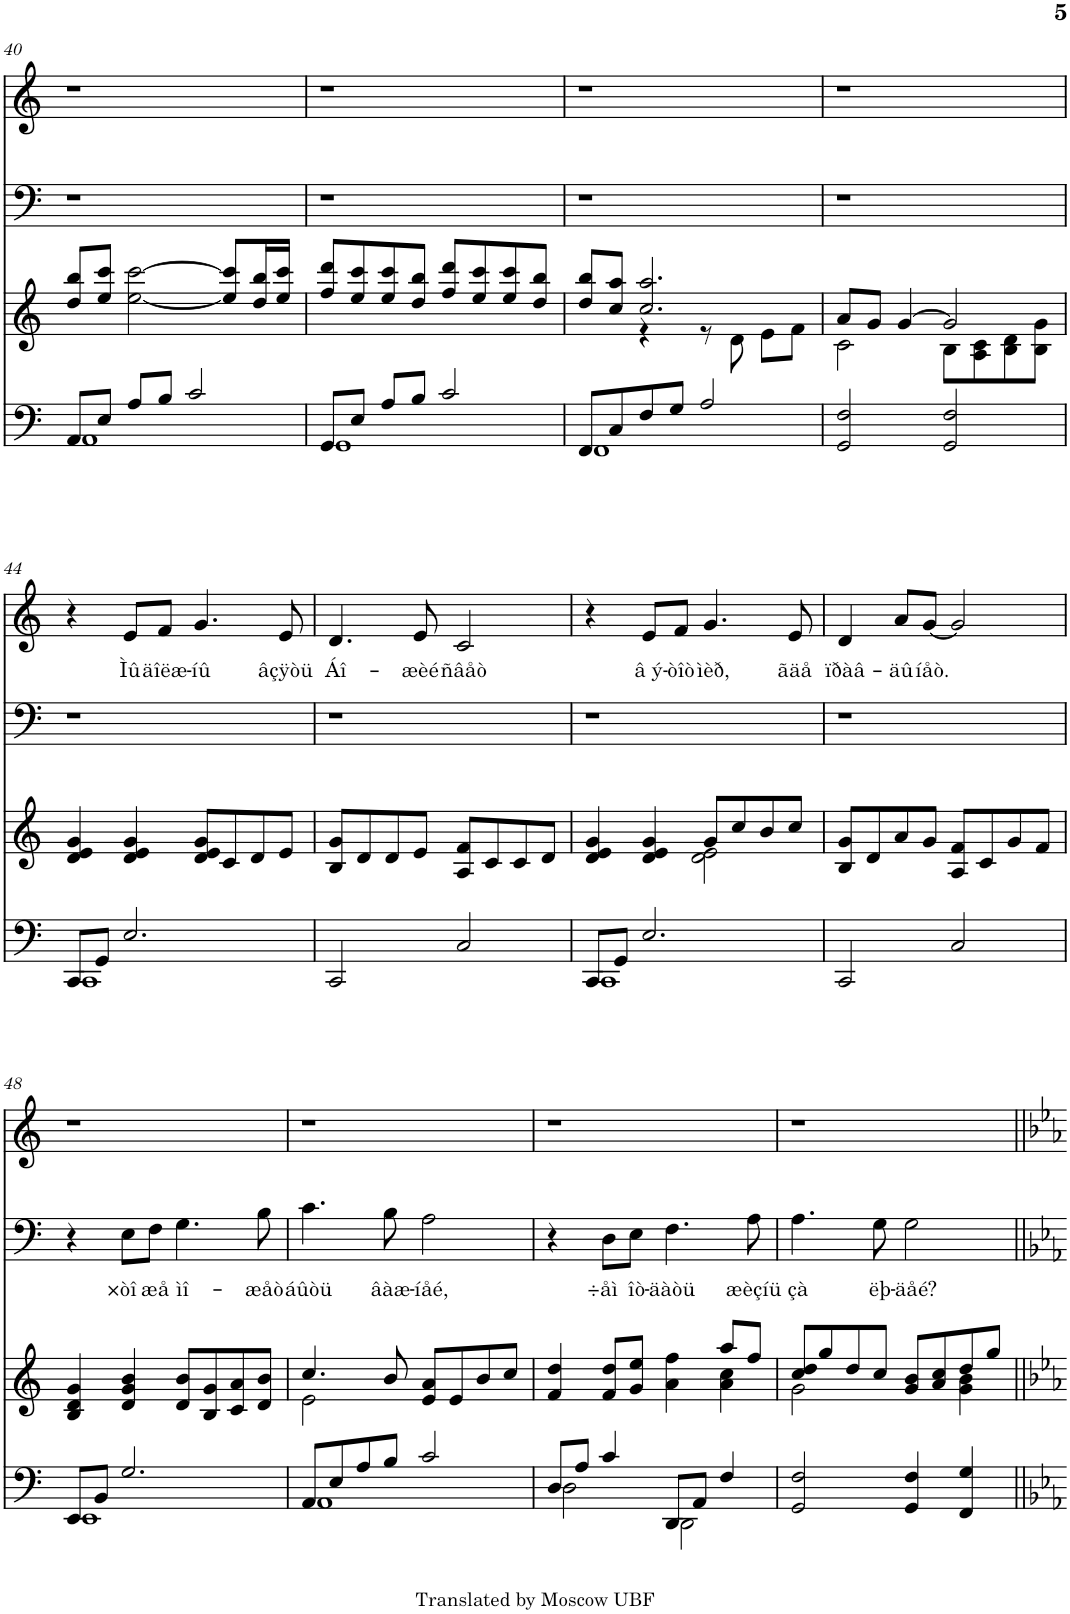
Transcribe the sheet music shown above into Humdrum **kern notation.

**kern	**kern	**kern	**text	**kern	**text
*part4	*part3	*part2	*part2	*part1	*part1
*staff4	*staff3	*staff2	*staff2	*staff1	*staff1
*I"Piano Left	*I"Piano Right	*I"Voice-TB	*	*I"Voice-SA	*
*I'Pno	*I'Pno	*	*	*	*
!!LO:PB:g=z
*clefF4	*clefG2	*clefF4	*	*clefG2	*
*k[]	*k[]	*k[]	*	*k[]	*
*M4/4	*M4/4	*M4/4	*	*M4/4	*
=40	=40	=40	=40	=40	=40
*^	*	*	*	*	*
8AA/L	1AA	8dd/ 8bb/L	1r	.	1r	.
8E/J	.	8ee/ 8ccc/J	.	.	.	.
8A/L	.	[2ee\ [2ccc\	.	.	.	.
8B/J	.	.	.	.	.	.
2c/	.	.	.	.	.	.
.	.	8ee/] 8ccc/]L	.	.	.	.
.	.	16dd/ 16bb/L	.	.	.	.
.	.	16ee/ 16ccc/JJ	.	.	.	.
=41	=41	=41	=41	=41	=41	=41
8GG/L	1GG	8ff/ 8ddd/L	1r	.	1r	.
8E/J	.	8ee/ 8ccc/	.	.	.	.
8A/L	.	8ee/ 8ccc/	.	.	.	.
8B/J	.	8dd/ 8bb/J	.	.	.	.
2c/	.	8ff/ 8ddd/L	.	.	.	.
.	.	8ee/ 8ccc/	.	.	.	.
.	.	8ee/ 8ccc/	.	.	.	.
.	.	8dd/ 8bb/J	.	.	.	.
=42	=42	=42	=42	=42	=42	=42
*	*	*^	*	*	*	*
8FF/L	1FF	8dd/ 8bb/L	4ryy	1r	.	1r	.
8C/	.	8cc/ 8aa/J	.	.	.	.	.
8F/	.	2.cc/ 2.aa/	4r	.	.	.	.
8G/J	.	.	.	.	.	.	.
2A/	.	.	8r	.	.	.	.
.	.	.	8d\	.	.	.	.
.	.	.	8e\L	.	.	.	.
.	.	.	8f\J	.	.	.	.
*v	*v	*	*	*	*	*	*
=43	=43	=43	=43	=43	=43	=43
2GG/ 2F/	8a/L	2c\	1r	.	1r	.
.	8g/J	.	.	.	.	.
.	[4g/	.	.	.	.	.
2GG/ 2F/	2g/]	8B\L	.	.	.	.
.	.	8A\ 8c\	.	.	.	.
.	.	8B\ 8d\	.	.	.	.
.	.	8B\ 8g\J	.	.	.	.
*	*v	*v	*	*	*	*
!!LO:LB:g=z
=44	=44	=44	=44	=44	=44
*^	*	*	*	*	*
8CC/L	1CC	4d/ 4e/ 4g/	1r	.	4r	.
8GG/J	.	.	.	.	.	.
!	!	!	!	!	!	!LO:LY:b
2.E/	.	4d/ 4e/ 4g/	.	.	8e/L	Ìû
!	!	!	!	!	!	!LO:LY:b
.	.	.	.	.	8f/J	äîëæ-
!	!	!	!	!	!	!LO:LY:b
.	.	8d/ 8e/ 8g/L	.	.	4.g/	-íû
.	.	8c/	.	.	.	.
.	.	8d/	.	.	.	.
!	!	!	!	!	!	!LO:LY:b
.	.	8e/J	.	.	8e/	âçÿòü
*v	*v	*	*	*	*	*
=45	=45	=45	=45	=45	=45
!	!	!	!	!	!LO:LY:b
2CC/	8B/ 8g/L	1r	.	4.d/	Áî-
.	8d/	.	.	.	.
.	8d/	.	.	.	.
!	!	!	!	!	!LO:LY:b
.	8e/J	.	.	8e/	-æèé
!	!	!	!	!	!LO:LY:b
2C/	8A/ 8f/L	.	.	2c/	ñâåò
.	8c/	.	.	.	.
.	8c/	.	.	.	.
.	8d/J	.	.	.	.
=46	=46	=46	=46	=46	=46
*^	*^	*	*	*	*
8CC/L	1CC	4d/ 4e/ 4g/	2ryy	1r	.	4r	.
8GG/J	.	.	.	.	.	.	.
!	!	!	!	!	!	!	!LO:LY:b
2.E/	.	4d/ 4e/ 4g/	.	.	.	8e/L	â ý-
!	!	!	!	!	!	!	!LO:LY:b
.	.	.	.	.	.	8f/J	-òîò
!	!	!	!	!	!	!	!LO:LY:b
.	.	8g/L	2d\ 2e\	.	.	4.g/	ìèð,
.	.	8cc/	.	.	.	.	.
.	.	8b/	.	.	.	.	.
!	!	!	!	!	!	!	!LO:LY:b
.	.	8cc/J	.	.	.	8e/	ãäå
*v	*v	*	*	*	*	*	*
*	*v	*v	*	*	*	*
=47	=47	=47	=47	=47	=47
!	!	!	!	!	!LO:LY:b
2CC/	8B/ 8g/L	1r	.	4d/	ïðàâ-
.	8d/	.	.	.	.
!	!	!	!	!	!LO:LY:b
.	8a/	.	.	8a/L	-äû
!	!	!	!	!	!LO:LY:b
.	8g/J	.	.	[8g/J	íåò.
2C/	8A/ 8f/L	.	.	2g/]	.
.	8c/	.	.	.	.
.	8g/	.	.	.	.
.	8f/J	.	.	.	.
!!LO:LB:g=z
=48	=48	=48	=48	=48	=48
*^	*	*	*	*	*
8EE/L	1EE	4B/ 4d/ 4g/	4r	.	1r	.
8BB/J	.	.	.	.	.	.
!	!	!	!	!LO:LY:b	!	!
2.G/	.	4d/ 4g/ 4b/	8E\L	×òî	.	.
!	!	!	!	!LO:LY:b	!	!
.	.	.	8F\J	æå	.	.
!	!	!	!	!LO:LY:b	!	!
.	.	8d/ 8b/L	4.G\	ìî-	.	.
.	.	8B/ 8g/	.	.	.	.
.	.	8c/ 8a/	.	.	.	.
!	!	!	!	!LO:LY:b	!	!
.	.	8d/ 8b/J	8B\	-æåò	.	.
=49	=49	=49	=49	=49	=49	=49
*	*	*^	*	*	*	*
!	!	!	!	!	!LO:LY:b	!	!
8AA/L	1AA	4.cc/	2e\	4.c\	áûòü	1r	.
8E/	.	.	.	.	.	.	.
8A/	.	.	.	.	.	.	.
!	!	!	!	!	!LO:LY:b	!	!
8B/J	.	8b/	.	8B\	âàæ-	.	.
!	!	!	!	!	!LO:LY:b	!	!
2c/	.	8e/ 8a/L	2ryy	2A\	-íåé,	.	.
.	.	8e/	.	.	.	.	.
.	.	8b/	.	.	.	.	.
.	.	8cc/J	.	.	.	.	.
=50	=50	=50	=50	=50	=50	=50	=50
8D/L	2D\	4f/ 4dd/	2.ryy	4r	.	1r	.
8A/J	.	.	.	.	.	.	.
!	!	!	!	!	!LO:LY:b	!	!
4c/	.	8f/ 8dd/L	.	8D\L	÷åì	.	.
!	!	!	!	!	!LO:LY:b	!	!
.	.	8g/ 8ee/J	.	8E\J	îò-	.	.
!	!	!	!	!	!LO:LY:b	!	!
8DD/L	2DD\	4a\ 4ff\	.	4.F\	-äàòü	.	.
8AA/J	.	.	.	.	.	.	.
4F/	.	8aa/L	4a\ 4cc\	.	.	.	.
!	!	!	!	!	!LO:LY:b	!	!
.	.	8ff/J	.	8A\	æèçíü	.	.
*v	*v	*	*	*	*	*	*
=51	=51	=51	=51	=51	=51	=51
!	!	!	!	!LO:LY:b	!	!
2GG/ 2F/	8cc/ 8dd/L	2g\	4.A\	çà	1r	.
.	8gg/	.	.	.	.	.
.	8dd/	.	.	.	.	.
!	!	!	!	!LO:LY:b	!	!
.	8cc/J	.	8G\	ëþ-	.	.
!	!	!	!	!LO:LY:b	!	!
4GG/ 4F/	8g/ 8b/L	4ryy	2G\	-äåé?	.	.
.	8a/ 8cc/	.	.	.	.	.
4FF/ 4G/	8dd/	4g\ 4b\	.	.	.	.
.	8gg/J	.	.	.	.	.
*	*v	*v	*	*	*	*
=||	=||	=||	=||	=||	=||
*-	*-	*-	*-	*-	*-
